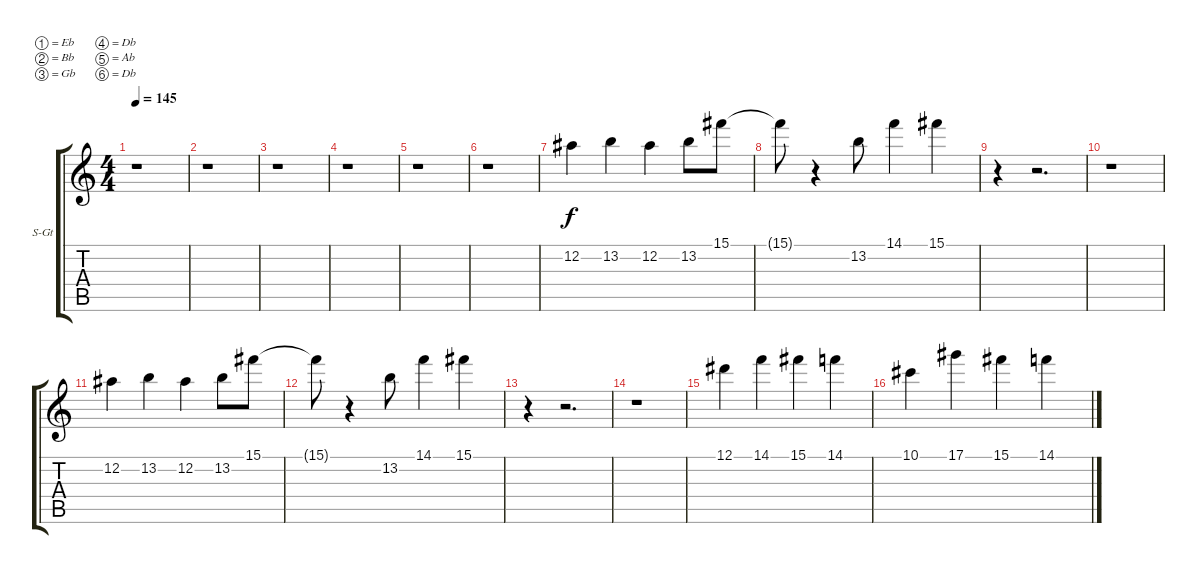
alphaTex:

\bracketExtendMode groupsimilarinstruments
\firstSystemTrackNameOrientation horizontal
\otherSystemsTrackNameOrientation horizontal
\track ("Piano" "S-Gt") {instrument honkytonkpiano}
\staff {score tabs}
\tuning (Eb4 Bb3 Gb3 Db3 Ab2 Db2)
\displaytranspose 12
\ts (4 4)
\tempo 145
\clef g2
\ks c
r.1{dy f} |
r.1 |
r.1 |
r.1 |
r.1 |
r.1 |
12.2.4 13.2.4 12.2.4 13.2.8 15.1.8 |
15.1{t}.8 r.4 13.2.8 14.1.4 15.1.4 |
r.4 r.2{d} |
r.1 |
12.2.4 13.2.4 12.2.4 13.2.8 15.1.8 |
15.1{t}.8 r.4 13.2.8 14.1.4 15.1.4 |
r.4 r.2{d} |
r.1 |
12.1.4 14.1.4 15.1.4 14.1.4 |
10.1.4 17.1.4 15.1.4 14.1.4
